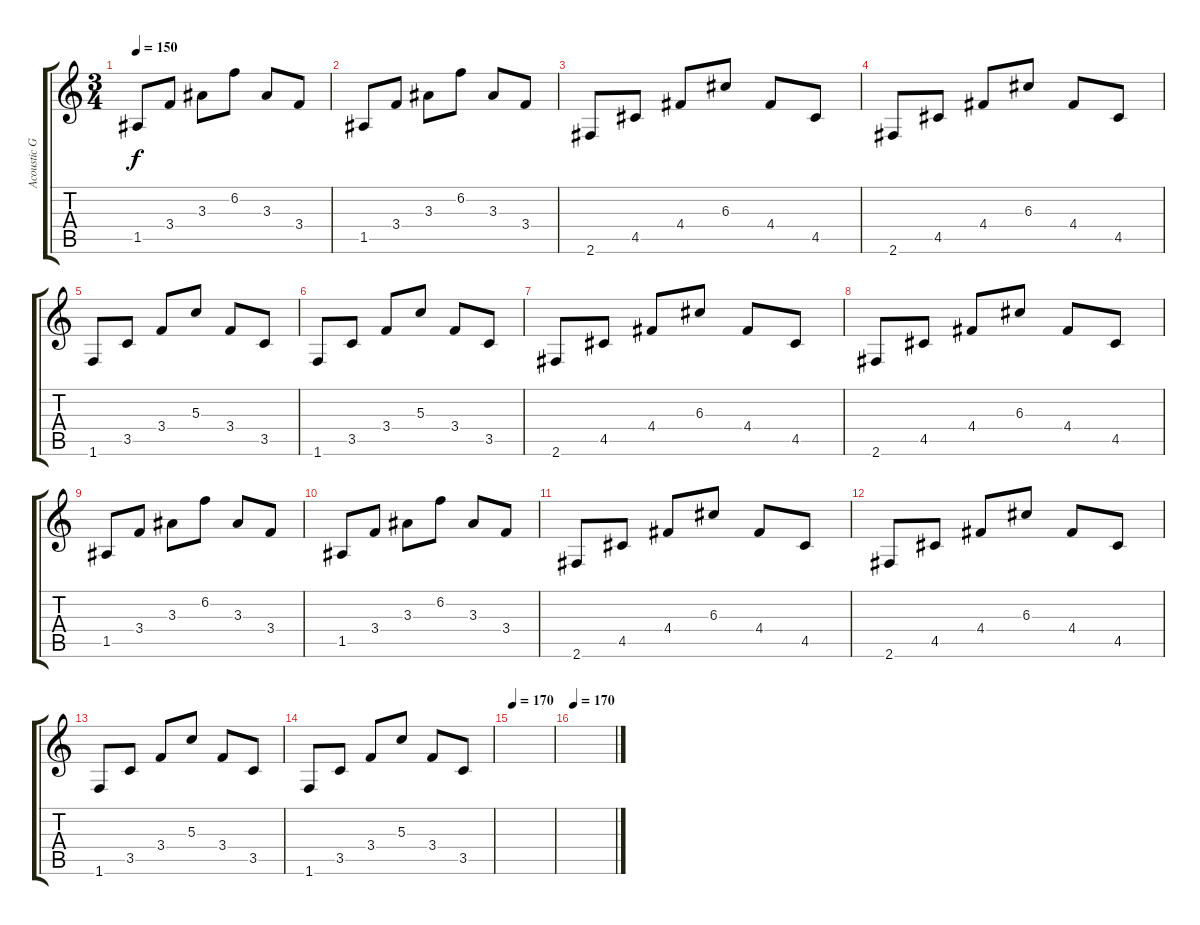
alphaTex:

\track ("Acoustic Guitar II" "Acoustic G") {instrument acousticguitarsteel}
\staff {score tabs}
\tuning (E4 B3 G3 D3 A2 E2) {hide}
\ts (3 4)
\tempo 150
\clef g2
\ks c
1.5.8{dy f} 3.4.8 3.3.8 6.2.8 3.3.8 3.4.8 |
1.5.8 3.4.8 3.3.8 6.2.8 3.3.8 3.4.8 |
2.6.8 4.5.8 4.4.8 6.3.8 4.4.8 4.5.8 |
2.6.8 4.5.8 4.4.8 6.3.8 4.4.8 4.5.8 |
1.6.8 3.5.8 3.4.8 5.3.8 3.4.8 3.5.8 |
1.6.8 3.5.8 3.4.8 5.3.8 3.4.8 3.5.8 |
2.6.8 4.5.8 4.4.8 6.3.8 4.4.8 4.5.8 |
2.6.8 4.5.8 4.4.8 6.3.8 4.4.8 4.5.8 |
1.5.8 3.4.8 3.3.8 6.2.8 3.3.8 3.4.8 |
1.5.8 3.4.8 3.3.8 6.2.8 3.3.8 3.4.8 |
2.6.8 4.5.8 4.4.8 6.3.8 4.4.8 4.5.8 |
2.6.8 4.5.8 4.4.8 6.3.8 4.4.8 4.5.8 |
1.6.8 3.5.8 3.4.8 5.3.8 3.4.8 3.5.8 |
1.6.8 3.5.8 3.4.8 5.3.8 3.4.8 3.5.8 |
\tempo 170
|
\tempo 170
